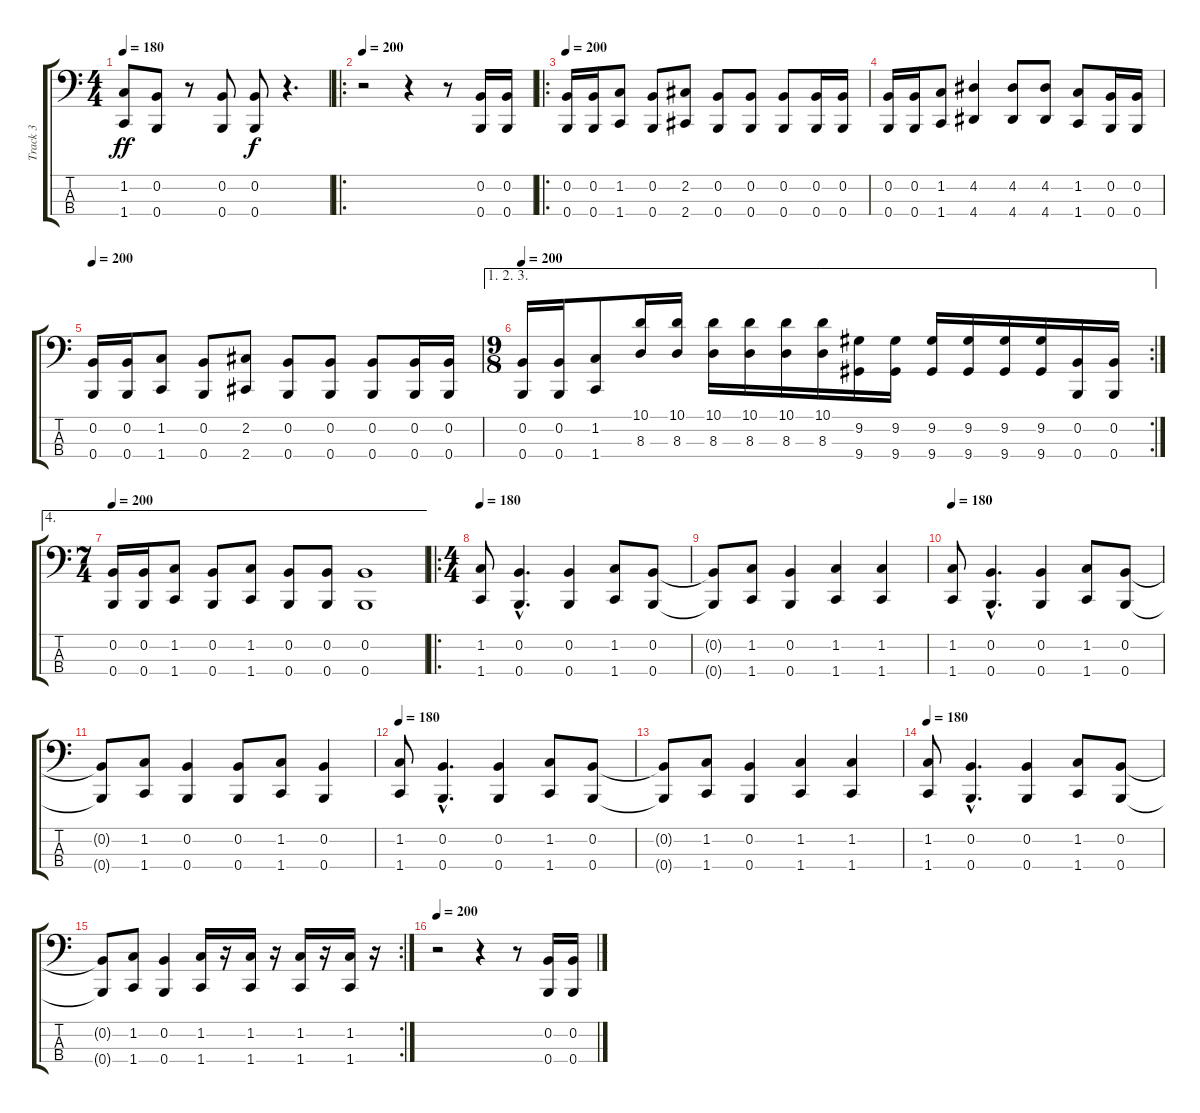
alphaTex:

\track ("Track 3" "Track 3") {instrument electricbasspick}
\staff {score tabs}
\tuning (E2 B1 Gb1 B0) {hide}
\ts (4 4)
\tempo 180
\clef f4
\ks c
(1.2 1.4).8{dy ff} (0.2 0.4).8 r.8 (0.2 0.4).8 (0.2 0.4).8{dy f} r.4{d} |
\ro
\tempo 200
r.2 r.4 r.8 (0.2 0.4).16 (0.2 0.4).16 |
\ro
\tempo 200
(0.2 0.4).16 (0.2 0.4).16 (1.2 1.4).8 (0.2 0.4).8 (2.2 2.4).8 (0.2 0.4).8 (0.2 0.4).8 (0.2 0.4).8 (0.2 0.4).16 (0.2 0.4).16 |
(0.2 0.4).16 (0.2 0.4).16 (1.2 1.4).8 (4.2 4.4).4 (4.2 4.4).8 (4.2 4.4).8 (1.2 1.4).8 (0.2 0.4).16 (0.2 0.4).16 |
\tempo 200
(0.2 0.4).16 (0.2 0.4).16 (1.2 1.4).8 (0.2 0.4).8 (2.2 2.4).8 (0.2 0.4).8 (0.2 0.4).8 (0.2 0.4).8 (0.2 0.4).16 (0.2 0.4).16 |
\ae (1 2 3)
\rc 2
\ts (9 8)
\tempo 200
(0.2 0.4).16 (0.2 0.4).16 (1.2 1.4).8 (10.1 8.3).16 (10.1 8.3).16 (10.1 8.3).16 (10.1 8.3).16 (10.1 8.3).16 (10.1 8.3).16 (9.2 9.4).16 (9.2 9.4).16 (9.2 9.4).16 (9.2 9.4).16 (9.2 9.4).16 (9.2 9.4).16 (0.2 0.4).16 (0.2 0.4).16 |
\ae 4
\ts (7 4)
\tempo 200
(0.2 0.4).16 (0.2 0.4).16 (1.2 1.4).8 (0.2 0.4).8 (1.2 1.4).8 (0.2 0.4).8 (0.2 0.4).8 (0.2 0.4).1 |
\ro
\ts (4 4)
\tempo 180
(1.2 1.4).8 (0.2{hac} 0.4{hac}).4{d} (0.2 0.4).4 (1.2 1.4).8 (0.2 0.4).8 |
(0.2{t} 0.4{t}).8 (1.2 1.4).8 (0.2 0.4).4 (1.2 1.4).4 (1.2 1.4).4 |
\tempo 180
(1.2 1.4).8 (0.2{hac} 0.4{hac}).4{d} (0.2 0.4).4 (1.2 1.4).8 (0.2 0.4).8 |
(0.2{t} 0.4{t}).8 (1.2 1.4).8 (0.2 0.4).4 (0.2 0.4).8 (1.2 1.4).8 (0.2 0.4).4 |
\tempo 180
(1.2 1.4).8 (0.2{hac} 0.4{hac}).4{d} (0.2 0.4).4 (1.2 1.4).8 (0.2 0.4).8 |
(0.2{t} 0.4{t}).8 (1.2 1.4).8 (0.2 0.4).4 (1.2 1.4).4 (1.2 1.4).4 |
\tempo 180
(1.2 1.4).8 (0.2{hac} 0.4{hac}).4{d} (0.2 0.4).4 (1.2 1.4).8 (0.2 0.4).8 |
\rc 2
(0.2{t} 0.4{t}).8 (1.2 1.4).8 (0.2 0.4).4 (1.2 1.4).16 r.16 (1.2 1.4).16 r.16 (1.2 1.4).16 r.16 (1.2 1.4).16 r.16 |
\tempo 200
r.2 r.4 r.8 (0.2 0.4).16 (0.2 0.4).16
